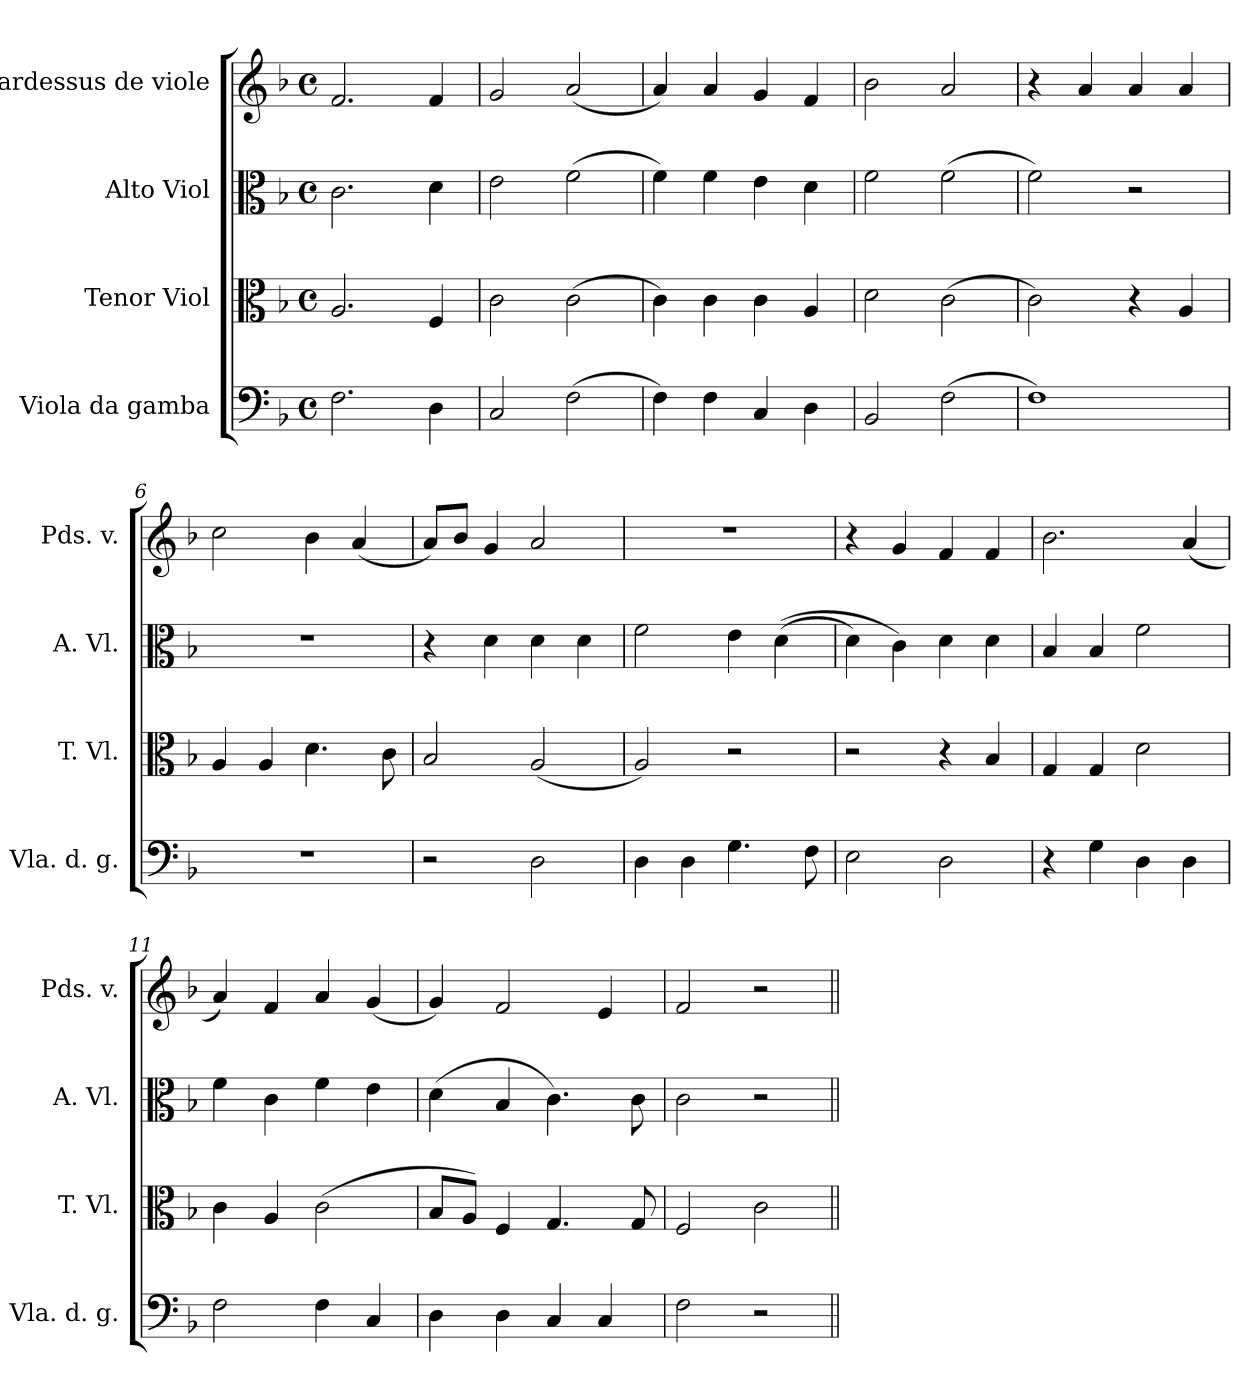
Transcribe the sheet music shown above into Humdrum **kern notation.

**kern	**kern	**kern	**kern
*part4	*part3	*part2	*part1
*staff4	*staff3	*staff2	*staff1
*I"Viola da gamba	*I"Tenor Viol	*I"Alto Viol	*I"Pardessus de viole
*I'Vla. d. g.	*I'T. Vl.	*I'A. Vl.	*I'Pds. v.
*clefF4	*clefC3	*clefC3	*clefG2
*k[b-]	*k[b-]	*k[b-]	*k[b-]
*M4/4	*M4/4	*M4/4	*M4/4
*met(c)	*met(c)	*met(c)	*met(c)
=1	=1	=1	=1
2.F\	2.A/	2.c\	2.f/
4D\	4F/	4d\	4f/
=2	=2	=2	=2
2C/	2c\	2e\	2g/
(2F\	(2c\	(2f\	(2a/
=3	=3	=3	=3
4F\)	4c\)	4f\)	4a/)
4F\	4c\	4f\	4a/
4C/	4c\	4e\	4g/
4D\	4A/	4d\	4f/
=4	=4	=4	=4
2BB-/	2d\	2f\	2b-\
(2F\	(2c\	(2f\	2a/
=5	=5	=5	=5
1F)	2c\)	2f\)	4r
.	.	.	4a/
.	4r	2r	4a/
.	4A/	.	4a/
=6	=6	=6	=6
1r	4A/	1r	2cc\
.	4A/	.	.
.	4.d\	.	4b-\
.	.	.	(4a/
.	8c\	.	.
=7	=7	=7	=7
2r	2B-/	4r	8a/L)
.	.	.	8b-/J
.	.	4d\	4g/
2D\	(2A/	4d\	2a/
.	.	4d\	.
!!LO:LB:g=z
=8	=8	=8	=8
4D\	2A/)	2f\	1r
4D\	.	.	.
4.G\	2r	4e\	.
.	.	((4d\	.
8F\	.	.	.
=9	=9	=9	=9
2E\	2r	4d\)	4r
.	.	4c\)	4g/
2D\	4r	4d\	4f/
.	4B-/	4d\	4f/
=10	=10	=10	=10
4r	4G/	4B-/	2.b-\
4G\	4G/	4B-/	.
4D\	2d\	2f\	.
4D\	.	.	(4a/
=11	=11	=11	=11
2F\	4c\	4f\	4a/)
.	4A/	4c\	4f/
4F\	(2c\	4f\	4a/
4C/	.	4e\	(4g/
=12	=12	=12	=12
4D\	8B-/L	(4d\	4g/)
.	8A/J)	.	.
4D\	4F/	4B-/	2f/
4C/	4.G/	4.c\)	.
4C/	.	.	4e/
.	8G/	8c\	.
=13	=13	=13	=13
2F\	2F/	2c\	2f/
2r	2c\	2r	2r
=||	=||	=||	=||
*-	*-	*-	*-
